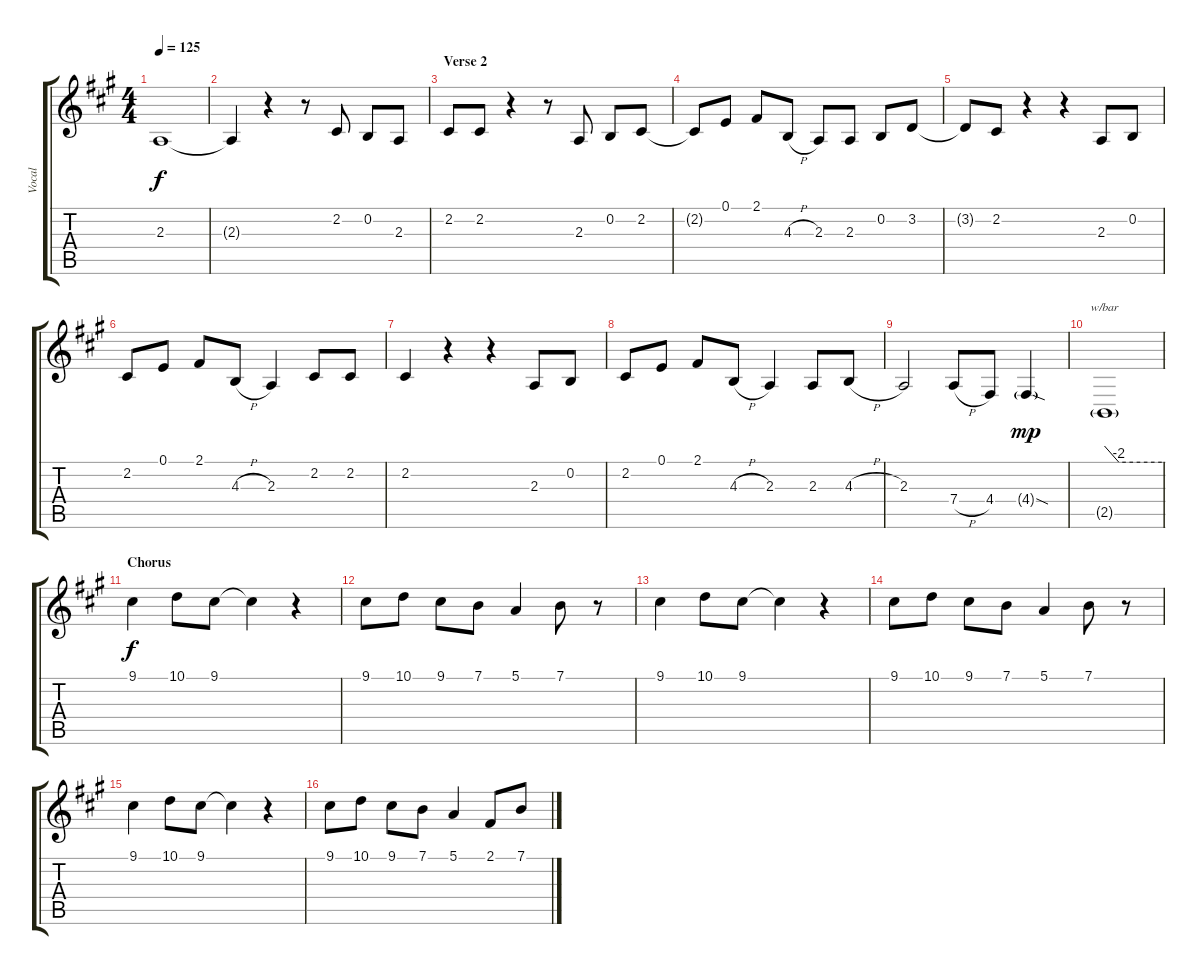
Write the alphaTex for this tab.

\track ("Vocal" "Vocal") {instrument englishhorn}
\staff {score tabs}
\tuning (E4 B3 G3 D3 A2 E2) {hide}
\ts (4 4)
\tempo 125
\clef g2
\ks a
2.3.1{dy f} |
2.3{t}.4 r.4 r.8 2.2.8 0.2.8 2.3.8 |
\section ("" "Verse 2")
2.2.8 2.2.8 r.4 r.8 2.3.8 0.2.8 2.2.8 |
2.2{t}.8 0.1.8 2.1.8 4.3{h}.8 2.3.8 2.3.8 0.2.8 3.2.8 |
3.2{t}.8 2.2.8 r.4 r.4 2.3.8 0.2.8 |
2.2.8 0.1.8 2.1.8 4.3{h}.8 2.3.4 2.2.8 2.2.8 |
2.2.4 r.4 r.4 2.3.8 0.2.8 |
2.2.8 0.1.8 2.1.8 4.3{h}.8 2.3.4 2.3.8 4.3{h}.8 |
2.3.2 7.4{h}.8 4.4.8 4.4{sod g}.4{dy mp} |
2.5{g}.1{tbe (custom default 0 0 15 -8 45 -8 60 -8)} |
\section ("" "Chorus")
9.1.4{dy f} 10.1.8 9.1.8 9.1{t}.4 r.4 |
9.1.8 10.1.8 9.1.8 7.1.8 5.1.4 7.1.8 r.8 |
9.1.4 10.1.8 9.1.8 9.1{t}.4 r.4 |
9.1.8 10.1.8 9.1.8 7.1.8 5.1.4 7.1.8 r.8 |
9.1.4 10.1.8 9.1.8 9.1{t}.4 r.4 |
9.1.8 10.1.8 9.1.8 7.1.8 5.1.4 2.1.8 7.1{h}.8
